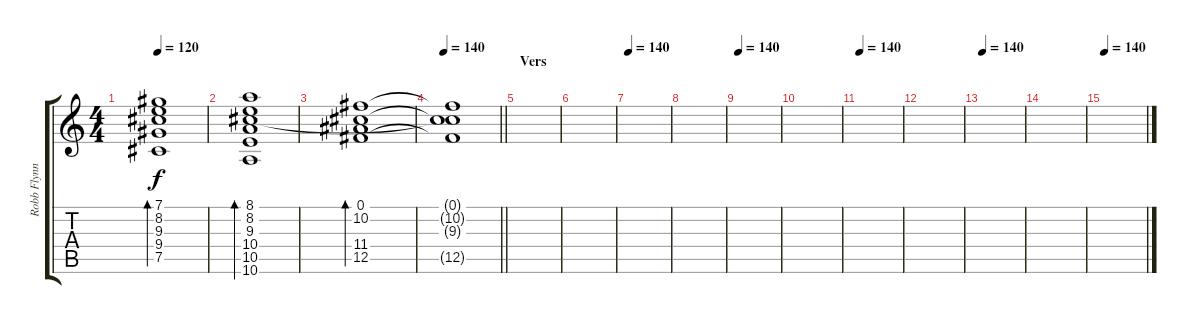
\track ("Robb Flynn" "Robb Flynn") {instrument electricguitarjazz}
\staff {score tabs}
\tuning (Db4 Ab3 E3 B2 Gb2 B1) {hide}
\ts (4 4)
\tempo 120
\clef g2
\ks c
(7.1 8.2 9.3 9.4 7.5).1{bd 120 dy f} |
(8.1 8.2 9.3 10.4 10.5 10.6).1{bd 120} |
(0.1 10.2 11.4 12.5).1{bd 240} |
\tempo 140
\barLineRight lightlight
(0.1{t} 10.2{t} 9.3{t} 12.5{t}).1 |
\section ("" "Vers")
|
|
\tempo 140
|
|
\tempo 140
|
|
\tempo 140
|
|
\tempo 140
|
|
\tempo 140
